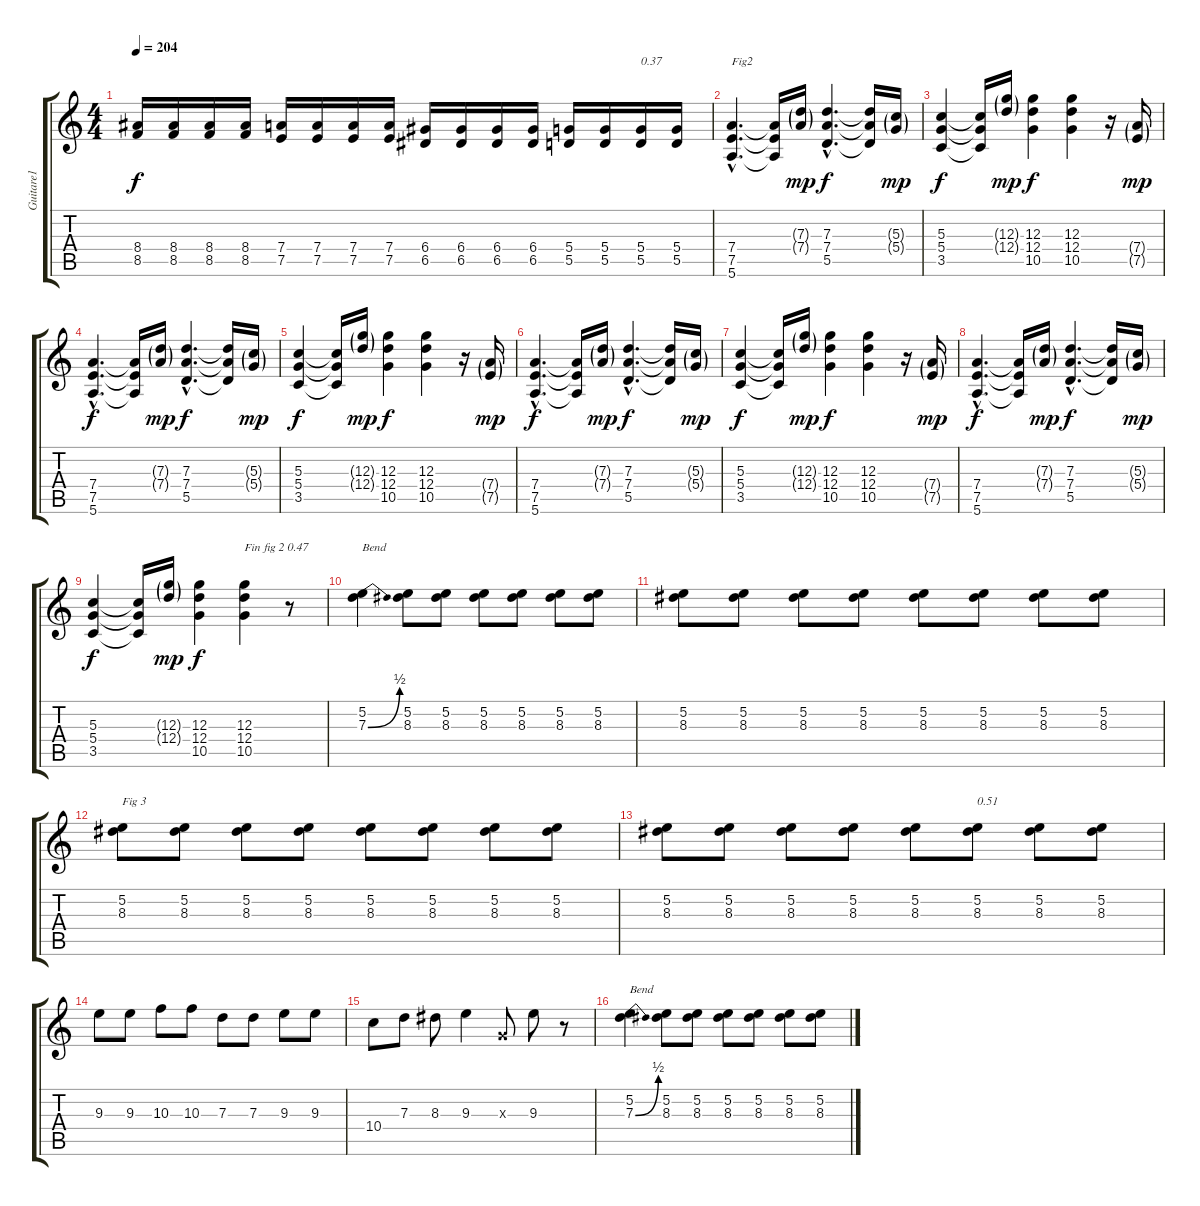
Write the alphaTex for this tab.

\track ("Guitare1" "Guitare1") {instrument overdrivenguitar}
\staff {score tabs}
\tuning (E4 B3 G3 D3 A2 E2) {hide}
\ts (4 4)
\tempo 204
\clef g2
\ks c
(8.4 8.5).16{dy f} (8.4 8.5).16 (8.4 8.5).16 (8.4 8.5).16 (7.4 7.5).16 (7.4 7.5).16 (7.4 7.5).16 (7.4 7.5).16 (6.4 6.5).16 (6.4 6.5).16 (6.4 6.5).16 (6.4 6.5).16 (5.4 5.5).16 (5.4 5.5).16 (5.4 5.5).16{txt "0.37"} (5.4 5.5).16 |
(7.4{hac} 7.5{hac} 5.6{hac}).4{d txt "Fig2"} (7.4{t} 7.5{t} 5.6{t}).16 (7.3{g} 7.4{g}).16{dy mp} (7.3{hac} 7.4{hac} 5.5{hac}).4{d dy f} (7.3{t} 7.4{t} 5.5{t}).16 (5.3{g} 5.4{g}).16{dy mp} |
(5.3 5.4 3.5).4{dy f} (5.3{t} 5.4{t} 3.5{t}).16 (12.3{g} 12.4{g}).16{dy mp} (12.3 12.4 10.5).4{dy f} (12.3 12.4 10.5).4 r.16 (7.4{g} 7.5{g}).16{dy mp} |
(7.4{hac} 7.5{hac} 5.6{hac}).4{d dy f} (7.4{t} 7.5{t} 5.6{t}).16 (7.3{g} 7.4{g}).16{dy mp} (7.3{hac} 7.4{hac} 5.5{hac}).4{d dy f} (7.3{t} 7.4{t} 5.5{t}).16 (5.3{g} 5.4{g}).16{dy mp} |
(5.3 5.4 3.5).4{dy f} (5.3{t} 5.4{t} 3.5{t}).16 (12.3{g} 12.4{g}).16{dy mp} (12.3 12.4 10.5).4{dy f} (12.3 12.4 10.5).4 r.16 (7.4{g} 7.5{g}).16{dy mp} |
(7.4{hac} 7.5{hac} 5.6{hac}).4{d dy f} (7.4{t} 7.5{t} 5.6{t}).16 (7.3{g} 7.4{g}).16{dy mp} (7.3{hac} 7.4{hac} 5.5{hac}).4{d dy f} (7.3{t} 7.4{t} 5.5{t}).16 (5.3{g} 5.4{g}).16{dy mp} |
(5.3 5.4 3.5).4{dy f} (5.3{t} 5.4{t} 3.5{t}).16 (12.3{g} 12.4{g}).16{dy mp} (12.3 12.4 10.5).4{dy f} (12.3 12.4 10.5).4 r.16 (7.4{g} 7.5{g}).16{dy mp} |
(7.4{hac} 7.5{hac} 5.6{hac}).4{d dy f} (7.4{t} 7.5{t} 5.6{t}).16 (7.3{g} 7.4{g}).16{dy mp} (7.3{hac} 7.4{hac} 5.5{hac}).4{d dy f} (7.3{t} 7.4{t} 5.5{t}).16 (5.3{g} 5.4{g}).16{dy mp} |
(5.3 5.4 3.5).4{dy f} (5.3{t} 5.4{t} 3.5{t}).16 (12.3{g} 12.4{g}).16{dy mp} (12.3 12.4 10.5).4{dy f} (12.3 12.4 10.5).4{txt "Fin fig 2 0.47"} r.8 |
(5.2 7.3{be (bend 0 0 60 2)}).4{txt "Bend"} (5.2 8.3).8 (5.2 8.3).8 (5.2 8.3).8 (5.2 8.3).8 (5.2 8.3).8 (5.2 8.3).8 |
(5.2 8.3).8 (5.2 8.3).8 (5.2 8.3).8 (5.2 8.3).8 (5.2 8.3).8 (5.2 8.3).8 (5.2 8.3).8 (5.2 8.3).8 |
(5.2 8.3).8{txt "Fig 3"} (5.2 8.3).8 (5.2 8.3).8 (5.2 8.3).8 (5.2 8.3).8 (5.2 8.3).8 (5.2 8.3).8 (5.2 8.3).8 |
(5.2 8.3).8 (5.2 8.3).8 (5.2 8.3).8 (5.2 8.3).8 (5.2 8.3).8 (5.2 8.3).8{txt "0.51"} (5.2 8.3).8 (5.2 8.3).8 |
9.3.8 9.3.8 10.3.8 10.3.8 7.3.8 7.3.8 9.3.8 9.3.8 |
10.4.8 7.3.8 8.3.8 9.3.4 0.3{x}.8 9.3.8 r.8 |
(5.2 7.3{be (bend 0 0 60 2)}).4{txt "Bend"} (5.2 8.3).8 (5.2 8.3).8 (5.2 8.3).8 (5.2 8.3).8 (5.2 8.3).8 (5.2 8.3).8
